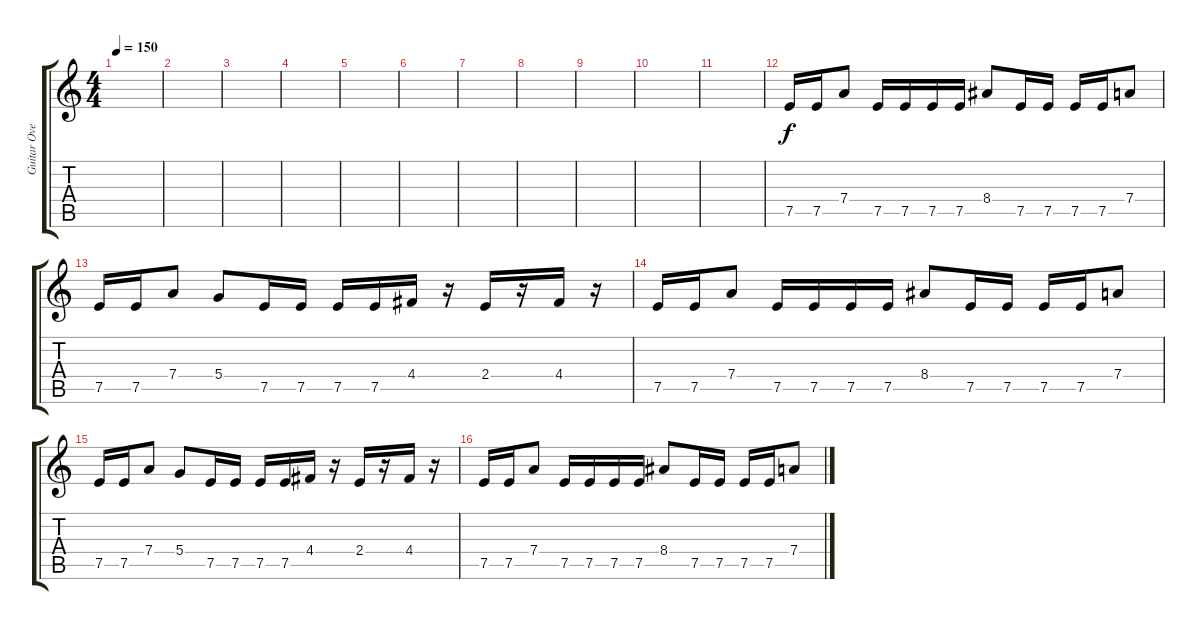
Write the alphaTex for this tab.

\track ("Guitar Overdrive" "Guitar Ove") {instrument overdrivenguitar}
\staff {score tabs}
\tuning (E4 B3 G3 D3 A2 D2) {hide}
\ts (4 4)
\tempo 150
\clef g2
\ks c
|
|
|
|
|
|
|
|
|
|
|
7.5.16 7.5.16 7.4.8 7.5.16 7.5.16 7.5.16 7.5.16 8.4.8 7.5.16 7.5.16 7.5.16 7.5.16 7.4.8 |
7.5.16 7.5.16 7.4.8 5.4.8 7.5.16 7.5.16 7.5.16 7.5.16 4.4.16 r.16 2.4.16 r.16 4.4.16 r.16 |
7.5.16 7.5.16 7.4.8 7.5.16 7.5.16 7.5.16 7.5.16 8.4.8 7.5.16 7.5.16 7.5.16 7.5.16 7.4.8 |
7.5.16 7.5.16 7.4.8 5.4.8 7.5.16 7.5.16 7.5.16 7.5.16 4.4.16 r.16 2.4.16 r.16 4.4.16 r.16 |
7.5.16 7.5.16 7.4.8 7.5.16 7.5.16 7.5.16 7.5.16 8.4.8 7.5.16 7.5.16 7.5.16 7.5.16 7.4.8
